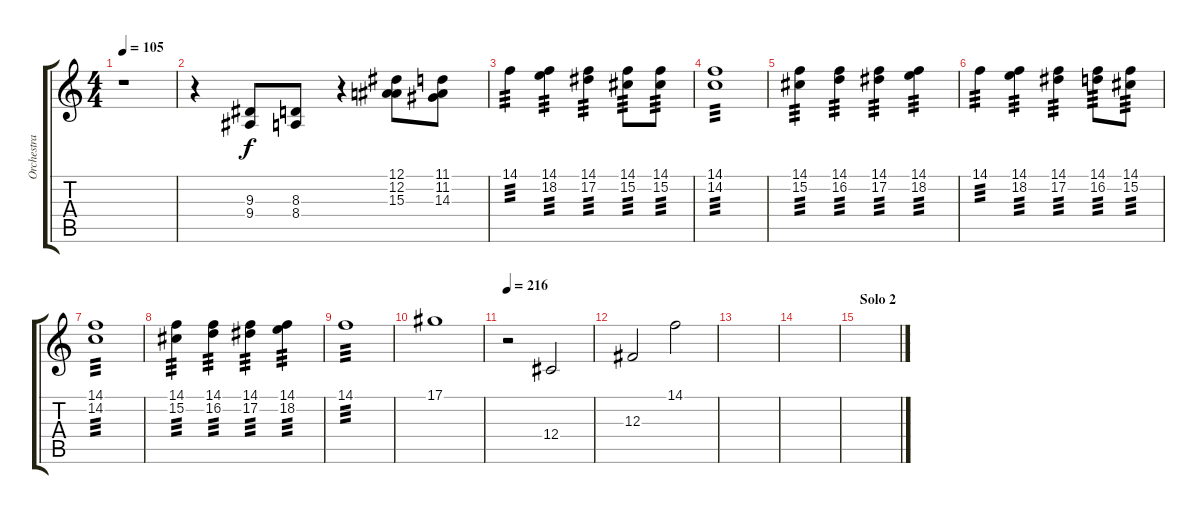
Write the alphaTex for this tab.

\track ("Orchestra (Strings)" "Orchestra ") {instrument stringensemble1}
\staff {score tabs}
\tuning (Eb4 Bb3 Gb3 Db3 Ab2 Eb2) {hide}
\ts (4 4)
\tempo 105
\clef g2
\ks c
r.1{dy f} |
r.4 (9.3 9.4).8 (8.3 8.4).8 r.4 (12.1 12.2 15.3).8 (11.1 11.2 14.3).8 |
14.1.4{tp 3} (14.1 18.2).4{tp 3} (14.1 17.2).4{tp 3} (14.1 15.2).8{tp 3} (14.1 15.2).8{tp 3} |
(14.1 14.2).1{tp 3} |
(14.1 15.2).4{tp 3} (14.1 16.2).4{tp 3} (14.1 17.2).4{tp 3} (14.1 18.2).4{tp 3} |
14.1.4{tp 3} (14.1 18.2).4{tp 3} (14.1 17.2).4{tp 3} (14.1 16.2).8{tp 3} (14.1 15.2).8{tp 3} |
(14.1 14.2).1{tp 3} |
(14.1 15.2).4{tp 3} (14.1 16.2).4{tp 3} (14.1 17.2).4{tp 3} (14.1 18.2).4{tp 3} |
14.1.1{tp 3} |
17.1.1 |
\tempo 216
r.2 12.4.2 |
12.3.2 14.1.2 |
|
|
\section ("" "Solo 2")
